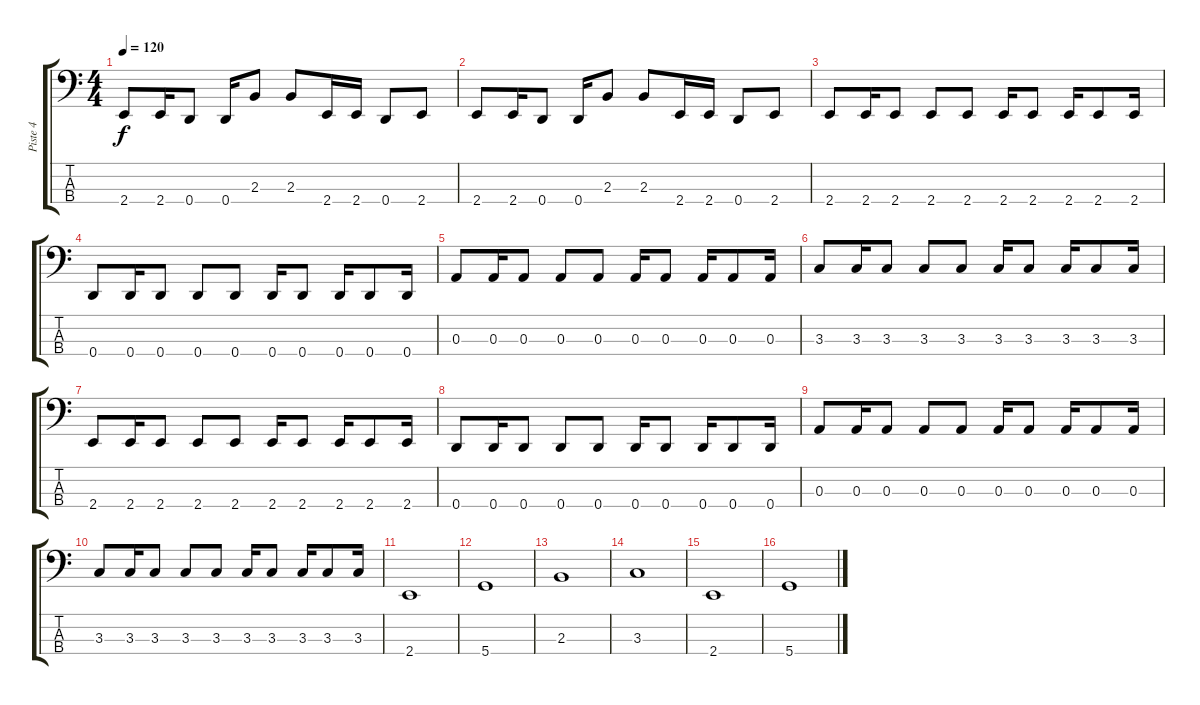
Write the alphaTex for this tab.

\track ("Piste 4" "Piste 4") {instrument electricbassfinger}
\staff {score tabs}
\tuning (G2 D2 A1 D1) {hide}
\ts (4 4)
\tempo 120
\clef f4
\ks c
2.4.8{dy f} 2.4.16 0.4.8 0.4.16 2.3.8 2.3.8 2.4.16 2.4.16 0.4.8 2.4.8 |
2.4.8 2.4.16 0.4.8 0.4.16 2.3.8 2.3.8 2.4.16 2.4.16 0.4.8 2.4.8 |
2.4.8 2.4.16 2.4.8 2.4.8 2.4.8 2.4.16 2.4.8 2.4.16 2.4.8 2.4.16 |
0.4.8 0.4.16 0.4.8 0.4.8 0.4.8 0.4.16 0.4.8 0.4.16 0.4.8 0.4.16 |
0.3.8 0.3.16 0.3.8 0.3.8 0.3.8 0.3.16 0.3.8 0.3.16 0.3.8 0.3.16 |
3.3.8 3.3.16 3.3.8 3.3.8 3.3.8 3.3.16 3.3.8 3.3.16 3.3.8 3.3.16 |
2.4.8 2.4.16 2.4.8 2.4.8 2.4.8 2.4.16 2.4.8 2.4.16 2.4.8 2.4.16 |
0.4.8 0.4.16 0.4.8 0.4.8 0.4.8 0.4.16 0.4.8 0.4.16 0.4.8 0.4.16 |
0.3.8 0.3.16 0.3.8 0.3.8 0.3.8 0.3.16 0.3.8 0.3.16 0.3.8 0.3.16 |
3.3.8 3.3.16 3.3.8 3.3.8 3.3.8 3.3.16 3.3.8 3.3.16 3.3.8 3.3.16 |
2.4.1 |
5.4.1 |
2.3.1 |
3.3.1 |
2.4.1 |
5.4.1
